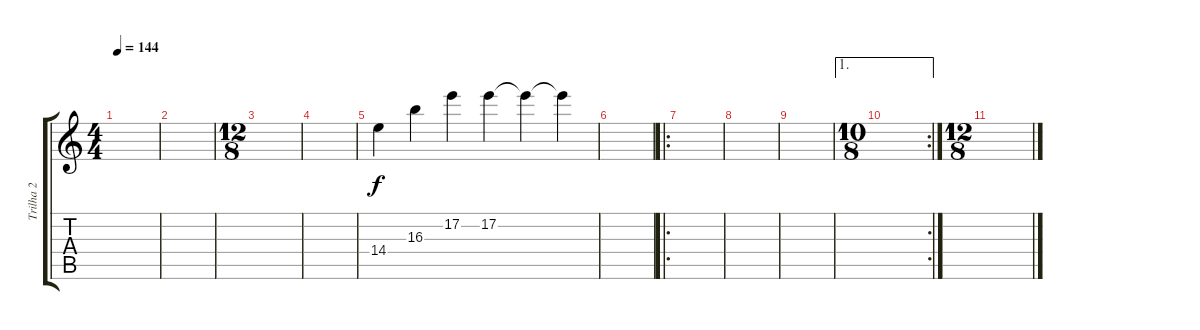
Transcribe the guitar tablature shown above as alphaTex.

\track ("Trilha 2" "Trilha 2") {instrument distortionguitar}
\staff {score tabs}
\tuning (E4 B3 G3 D3 A2 E2) {hide}
\ts (4 4)
\tempo 144
\clef g2
\ks c
|
|
\ts (12 8)
|
|
14.4.4 16.3.4 17.2.4 17.2.4 17.2{t}.4 17.2{t}.4 |
|
\ro
|
|
|
\ae 1
\rc 2
\ts (10 8)
|
\ts (12 8)
